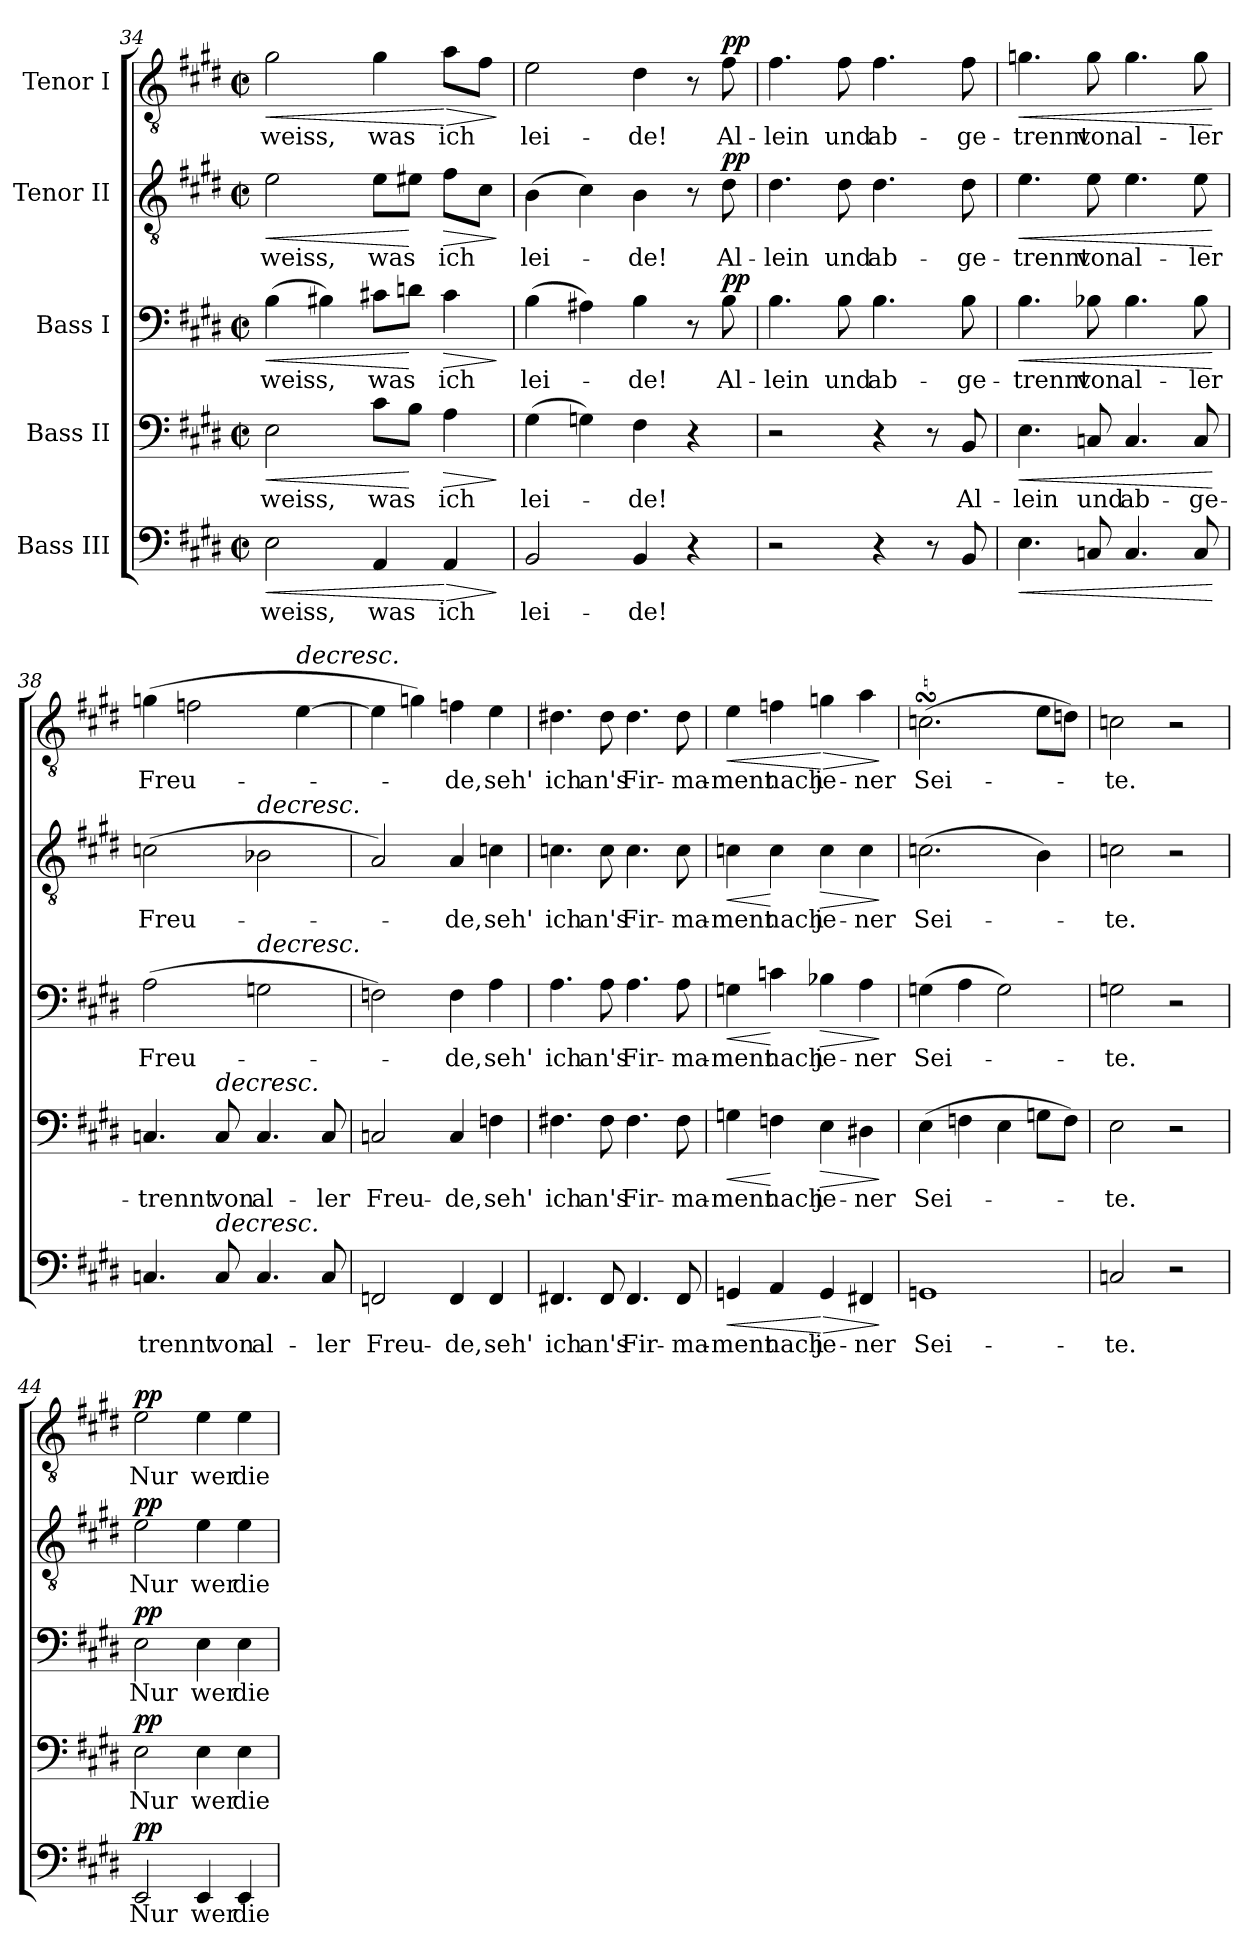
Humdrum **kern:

**kern	**text	**dynam	**kern	**text	**dynam	**kern	**text	**dynam	**kern	**text	**dynam	**kern	**text	**dynam
*part5	*part5	*part5	*part4	*part4	*part4	*part3	*part3	*part3	*part2	*part2	*part2	*part1	*part1	*part1
*staff5	*staff5	*staff5	*staff4	*staff4	*staff4	*staff3	*staff3	*staff3	*staff2	*staff2	*staff2	*staff1	*staff1	*staff1
*I"Bass III	*	*	*I"Bass II	*	*	*I"Bass I	*	*	*I"Tenor II	*	*	*I"Tenor I	*	*
*clefF4	*	*	*clefF4	*	*	*clefF4	*	*	*clefGv2	*	*	*clefGv2	*	*
*k[f#c#g#d#]	*	*	*k[f#c#g#d#]	*	*	*k[f#c#g#d#]	*	*	*k[f#c#g#d#]	*	*	*k[f#c#g#d#]	*	*
*E:	*	*	*E:	*	*	*E:	*	*	*E:	*	*	*E:	*	*
*M2/2	*	*	*M2/2	*	*	*M2/2	*	*	*M2/2	*	*	*M2/2	*	*
*met(c|)	*	*	*met(c|)	*	*	*met(c|)	*	*	*met(c|)	*	*	*met(c|)	*	*
=34	=34	=34	=34	=34	=34	=34	=34	=34	=34	=34	=34	=34	=34	=34
!	!LO:LY:b	!LO:HP:b	!	!LO:LY:b	!LO:HP:b	!	!LO:LY:b	!LO:HP:b	!	!LO:LY:b	!LO:HP:b	!	!LO:LY:b	!LO:HP:b
2E\	weiss,	<	2E\	weiss,	<	(>4B\	weiss,	<	2e\	weiss,	<	2g#\	weiss,	<
.	.	.	.	.	.	4B#X\)	.	.	.	.	.	.	.	.
!	!LO:LY:b	!	!	!LO:LY:b	!	!	!LO:LY:b	!	!	!LO:LY:b	!	!	!LO:LY:b	!
4AA/	was	.	8c#\L	was	.	8c#X\L	was	.	8e\L	was	.	4g#\	was	.
.	.	.	8B\J	.	[	8dn\J	.	[	8e#X\J	.	[	.	.	.
!	!LO:LY:b	!LO:HP:n=1:b	!	!LO:LY:b	!LO:HP:b	!	!LO:LY:b	!LO:HP:b	!	!LO:LY:b	!LO:HP:b	!	!LO:LY:b	!LO:HP:n=1:b
4AA/	ich	[ >	4A\	ich	>	4c#\	ich	>	8f#\L	ich	>	8a\L	ich	[ >
.	.	.	.	.	.	.	.	.	8c#\J	.	.	8f#\J	.	.
.	.	]	.	.	]	.	.	]	.	.	]	.	.	]
=35	=35	=35	=35	=35	=35	=35	=35	=35	=35	=35	=35	=35	=35	=35
!	!LO:LY:b	!	!	!LO:LY:b	!	!	!LO:LY:b	!	!	!LO:LY:b	!	!	!LO:LY:b	!
2BB/	lei-	.	(>4G#\	lei-	.	(>4B\	lei-	.	(>4B\	lei-	.	2e\	lei-	.
.	.	.	4Gn\)	.	.	4A#X\)	.	.	4c#\)	.	.	.	.	.
!	!LO:LY:b	!	!	!LO:LY:b	!	!	!LO:LY:b	!	!	!LO:LY:b	!	!	!LO:LY:b	!
4BB/	-de!	.	4F#\	-de!	.	4B\	-de!	.	4B\	-de!	.	4d#\	-de!	.
4r	.	.	4r	.	.	8r	.	.	8r	.	.	8r	.	.
!	!	!	!	!	!	!	!LO:LY:b	!LO:DY:b	!	!LO:LY:b	!LO:DY:b	!	!LO:LY:b	!LO:DY:b
.	.	.	.	.	.	8B\	Al-	pp	8d#\	Al-	pp	8f#\	Al-	pp
=36	=36	=36	=36	=36	=36	=36	=36	=36	=36	=36	=36	=36	=36	=36
!	!	!	!	!	!	!	!LO:LY:b	!	!	!LO:LY:b	!	!	!LO:LY:b	!
2r	.	.	2r	.	.	4.B\	-lein	.	4.d#\	-lein	.	4.f#\	-lein	.
!	!	!	!	!	!	!	!LO:LY:b	!	!	!LO:LY:b	!	!	!LO:LY:b	!
.	.	.	.	.	.	8B\	und	.	8d#\	und	.	8f#\	und	.
!	!	!	!	!	!	!	!LO:LY:b	!	!	!LO:LY:b	!	!	!LO:LY:b	!
4r	.	.	4r	.	.	4.B\	ab-	.	4.d#\	ab-	.	4.f#\	ab-	.
8r	.	.	8r	.	.	.	.	.	.	.	.	.	.	.
!	!	!	!	!LO:LY:b	!	!	!LO:LY:b	!	!	!LO:LY:b	!	!	!LO:LY:b	!
8BB/	.	.	8BB/	Al-	.	8B\	-ge-	.	8d#\	-ge-	.	8f#\	-ge-	.
!!LO:PB:g=z
=37	=37	=37	=37	=37	=37	=37	=37	=37	=37	=37	=37	=37	=37	=37
!	!	!LO:HP:b	!	!LO:LY:b	!LO:HP:b	!	!LO:LY:b	!LO:HP:b	!	!LO:LY:b	!LO:HP:b	!	!LO:LY:b	!LO:HP:b
4.E\	.	<	4.E\	-lein	<	4.B\	-trennt	<	4.e\	-trennt	<	4.gn\	-trennt	<
!	!	!	!	!LO:LY:b	!	!	!LO:LY:b	!	!	!LO:LY:b	!	!	!LO:LY:b	!
8Cn/	.	.	8Cn/	und	.	8B-X\	von	.	8e\	von	.	8g\	von	.
!	!	!	!	!LO:LY:b	!	!	!LO:LY:b	!	!	!LO:LY:b	!	!	!LO:LY:b	!
4.C/	.	.	4.C/	ab-	.	4.B-\	al-	.	4.e\	al-	.	4.g\	al-	.
!	!	!	!	!LO:LY:b	!	!	!LO:LY:b	!	!	!LO:LY:b	!	!	!LO:LY:b	!
8C/	.	.	8C/	-ge-	.	8B-\	-ler	.	8e\	-ler	.	8g\	-ler	.
.	.	[	.	.	[	.	.	[	.	.	[	.	.	[
!!LO:PB:g=z
=38	=38	=38	=38	=38	=38	=38	=38	=38	=38	=38	=38	=38	=38	=38
!	!LO:LY:b	!	!	!LO:LY:b	!	!	!LO:LY:b	!	!	!LO:LY:b	!	!	!LO:LY:b	!
4.Cn/	­trennt	.	4.Cn/	­trennt	.	(>2A\	Freu-	.	(>2cn\	Freu-	.	(>4gn\	Freu-	.
.	.	.	.	.	.	.	.	.	.	.	.	2fn\	.	.
!	!	!	!LO:TX:a:i:t=decresc.	!	!	!	!	!	!	!	!	!	!	!
!LO:TX:a:i:t=decresc.	!	!	!	!	!	!	!	!	!	!	!	!	!	!
!	!LO:LY:b	!	!	!LO:LY:b	!	!	!	!	!	!	!	!	!	!
8C/	von	.	8C/	von	.	.	.	.	.	.	.	.	.	.
!	!	!	!	!	!	!	!	!	!LO:TX:a:i:t=decresc.	!	!	!	!	!
!	!	!	!	!	!	!LO:TX:a:i:t=decresc.	!	!	!	!	!	!	!	!
!	!LO:LY:b	!	!	!LO:LY:b	!	!	!	!	!	!	!	!	!	!
4.C/	al-	.	4.C/	al-	.	2Gn\	.	.	2B-X\	.	.	.	.	.
!	!	!	!	!	!	!	!	!	!	!	!	!LO:TX:a:i:t=decresc.	!	!
.	.	.	.	.	.	.	.	.	.	.	.	[4e\	.	.
!	!LO:LY:b	!	!	!LO:LY:b	!	!	!	!	!	!	!	!	!	!
8C/	-ler	.	8C/	-ler	.	.	.	.	.	.	.	.	.	.
=39	=39	=39	=39	=39	=39	=39	=39	=39	=39	=39	=39	=39	=39	=39
!	!LO:LY:b	!	!	!LO:LY:b	!	!	!	!	!	!	!	!	!	!
2FFn/	Freu-	.	2Cn/	Freu-	.	2Fn\)	.	.	2A/)	.	.	4e\]	.	.
.	.	.	.	.	.	.	.	.	.	.	.	4gn\)	.	.
!	!LO:LY:b	!	!	!LO:LY:b	!	!	!LO:LY:b	!	!	!LO:LY:b	!	!	!LO:LY:b	!
4FF/	-de,	.	4C/	-de,	.	4F\	-de,	.	4A/	-de,	.	4fn\	-de,	.
!	!LO:LY:b	!	!	!LO:LY:b	!	!	!LO:LY:b	!	!	!LO:LY:b	!	!	!LO:LY:b	!
4FF/	seh'	.	4Fn\	seh'	.	4A\	seh'	.	4cn\	seh'	.	4e\	seh'	.
=40	=40	=40	=40	=40	=40	=40	=40	=40	=40	=40	=40	=40	=40	=40
!	!LO:LY:b	!	!	!LO:LY:b	!	!	!LO:LY:b	!	!	!LO:LY:b	!	!	!LO:LY:b	!
4.FF#X/	ich	.	4.F#X\	ich	.	4.A\	ich	.	4.cn\	ich	.	4.d#X\	ich	.
!	!LO:LY:b	!	!	!LO:LY:b	!	!	!LO:LY:b	!	!	!LO:LY:b	!	!	!LO:LY:b	!
8FF#/	an's	.	8F#\	an's	.	8A\	an's	.	8c\	an's	.	8d#\	an's	.
!	!LO:LY:b	!	!	!LO:LY:b	!	!	!LO:LY:b	!	!	!LO:LY:b	!	!	!LO:LY:b	!
4.FF#/	Fir-	.	4.F#\	Fir-	.	4.A\	Fir-	.	4.c\	Fir-	.	4.d#\	Fir-	.
!	!LO:LY:b	!	!	!LO:LY:b	!	!	!LO:LY:b	!	!	!LO:LY:b	!	!	!LO:LY:b	!
8FF#/	-ma-	.	8F#\	-ma-	.	8A\	-ma-	.	8c\	-ma-	.	8d#\	-ma-	.
=41	=41	=41	=41	=41	=41	=41	=41	=41	=41	=41	=41	=41	=41	=41
!	!LO:LY:b	!LO:HP:b	!	!LO:LY:b	!LO:HP:b	!	!LO:LY:b	!LO:HP:b	!	!LO:LY:b	!LO:HP:b	!	!LO:LY:b	!LO:HP:b
4GGn/	-ment	<	4Gn\	-ment	<	4Gn\	-ment	<	4cn\	-ment	<	4e\	-ment	<
!	!LO:LY:b	!	!	!LO:LY:b	!	!	!LO:LY:b	!	!	!LO:LY:b	!	!	!LO:LY:b	!
4AA/	nach	.	4Fn\	nach	[	4cn\	nach	[	4c\	nach	[	4fn\	nach	.
!	!LO:LY:b	!LO:HP:n=1:b	!	!LO:LY:b	!LO:HP:b	!	!LO:LY:b	!LO:HP:b	!	!LO:LY:b	!LO:HP:b	!	!LO:LY:b	!LO:HP:n=1:b
4GG/	je-	[ >	4E\	je-	>	4B-X\	je-	>	4c\	je-	>	4gn\	je-	[ >
!	!LO:LY:b	!	!	!LO:LY:b	!	!	!LO:LY:b	!	!	!LO:LY:b	!	!	!LO:LY:b	!
4FF#X/	-ner	.	4D#X\	-ner	.	4A\	-ner	.	4c\	-ner	.	4a\	-ner	.
.	.	]	.	.	]	.	.	]	.	.	]	.	.	]
=42	=42	=42	=42	=42	=42	=42	=42	=42	=42	=42	=42	=42	=42	=42
!	!LO:LY:b	!	!	!LO:LY:b	!	!	!LO:LY:b	!	!	!LO:LY:b	!	!	!LO:LY:b	!
1GGn	Sei-	.	(>4E\	Sei-	.	(>4Gn\	Sei-	.	(>2.cn\	Sei-	.	(>2.cnsSSs\	Sei-	.
.	.	.	4Fn\	.	.	4A\	.	.	.	.	.	.	.	.
.	.	.	4E\	.	.	2G\)	.	.	.	.	.	.	.	.
.	.	.	8Gn\L	.	.	.	.	.	4B\)	.	.	8e\L	.	.
.	.	.	8F\J)	.	.	.	.	.	.	.	.	8dn\J)	.	.
=43	=43	=43	=43	=43	=43	=43	=43	=43	=43	=43	=43	=43	=43	=43
!	!LO:LY:b	!	!	!LO:LY:b	!	!	!LO:LY:b	!	!	!LO:LY:b	!	!	!LO:LY:b	!
2Cn/	-te.	.	2E\	-te.	.	2Gn\	-te.	.	2cn\	-te.	.	2cn\	-te.	.
2r	.	.	2r	.	.	2r	.	.	2r	.	.	2r	.	.
!!LO:PB:g=z
=44	=44	=44	=44	=44	=44	=44	=44	=44	=44	=44	=44	=44	=44	=44
!	!LO:LY:b	!LO:DY:b	!	!LO:LY:b	!LO:DY:b	!	!LO:LY:b	!LO:DY:b	!	!LO:LY:b	!LO:DY:b	!	!LO:LY:b	!LO:DY:b
2EE/	Nur	pp	2E\	Nur	pp	2E\	Nur	pp	2e\	Nur	pp	2e\	Nur	pp
!	!LO:LY:b	!	!	!LO:LY:b	!	!	!LO:LY:b	!	!	!LO:LY:b	!	!	!LO:LY:b	!
4EE/	wer	.	4E\	wer	.	4E\	wer	.	4e\	wer	.	4e\	wer	.
!	!LO:LY:b	!	!	!LO:LY:b	!	!	!LO:LY:b	!	!	!LO:LY:b	!	!	!LO:LY:b	!
4EE/	die	.	4E\	die	.	4E\	die	.	4e\	die	.	4e\	die	.
=	=	=	=	=	=	=	=	=	=	=	=	=	=	=
*-	*-	*-	*-	*-	*-	*-	*-	*-	*-	*-	*-	*-	*-	*-
